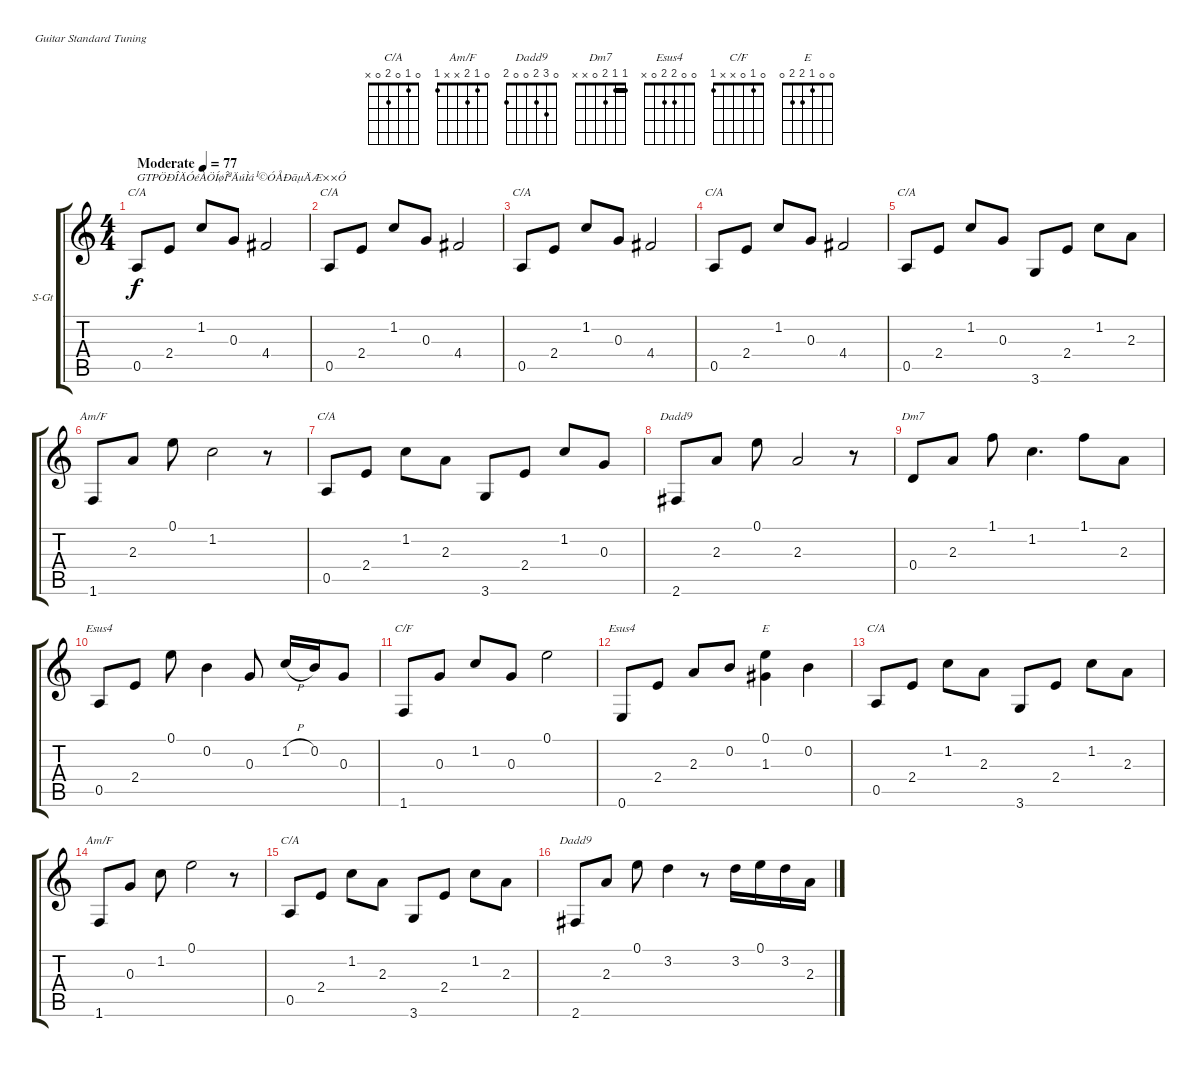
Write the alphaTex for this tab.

\bracketExtendMode groupsimilarinstruments
\firstSystemTrackNameOrientation horizontal
\otherSystemsTrackNameOrientation horizontal
\track ("Ä¾¼ªËû" "S-Gt") {solo instrument acousticguitarsteel}
\staff {score tabs}
\tuning (E4 B3 G3 D3 A2 E2)
\chord ("C/A" 0 1 0 2 0 x) {showfingering false}
\chord ("Am/F" 0 1 2 x x 1) {showfingering false}
\chord ("Dadd9" 0 3 2 0 0 2) {showfingering false}
\chord ("Dm7" 1 1 2 0 x x) {showfingering false barre 1}
\chord ("Esus4" 0 0 2 2 0 x) {showfingering false}
\chord ("C/F" 0 1 0 x x 1) {showfingering false}
\chord ("E" 0 0 1 2 2 0) {showfingering false}
\ts (4 4)
\beaming (8 2 2 2 2)
\tempo (77 "Moderate")
\clef g2
\ks c
0.5.8{ch "C/A" txt "GTPÖÐÎÄÓéÀÖÍøÎªÄúÌá¹©ÓÅÐãµÄÆ××Ó" dy f instrument acousticguitarsteel} 2.4.8 1.2.8 0.3.8 4.4.2 |
0.5.8{ch "C/A"} 2.4.8 1.2.8 0.3.8 4.4.2 |
0.5.8{ch "C/A"} 2.4.8 1.2.8 0.3.8 4.4.2 |
0.5.8{ch "C/A"} 2.4.8 1.2.8 0.3.8 4.4.2 |
0.5.8{ch "C/A"} 2.4.8 1.2.8 0.3.8 3.6.8 2.4.8 1.2.8 2.3.8 |
1.6.8{ch "Am/F"} 2.3.8 0.1.8 1.2.2 r.8 |
0.5.8{ch "C/A"} 2.4.8 1.2.8 2.3.8 3.6.8 2.4.8 1.2.8 0.3.8 |
2.6.8{ch "Dadd9"} 2.3.8 0.1.8 2.3.2 r.8 |
0.4.8{ch "Dm7"} 2.3.8 1.1.8 1.2.4{d} 1.1.8 2.3.8 |
0.5.8{ch "Esus4"} 2.4.8 0.1.8 0.2.4 0.3.8 1.2{h}.16 0.2.16 0.3.8 |
1.6.8{ch "C/F"} 0.3.8 1.2.8 0.3.8 0.1.2 |
0.6.8{ch "Esus4"} 2.4.8 2.3.8 0.2.8 (0.1 1.3).4{ch "E"} 0.2.4 |
0.5.8{ch "C/A"} 2.4.8 1.2.8 2.3.8 3.6.8 2.4.8 1.2.8 2.3.8 |
1.6.8{ch "Am/F"} 0.3.8 1.2.8 0.1.2 r.8 |
0.5.8{ch "C/A"} 2.4.8 1.2.8 2.3.8 3.6.8 2.4.8 1.2.8 2.3.8 |
2.6.8{ch "Dadd9"} 2.3.8 0.1.8 3.2.4 r.8 3.2.16 0.1.16 3.2.16 2.3.16
